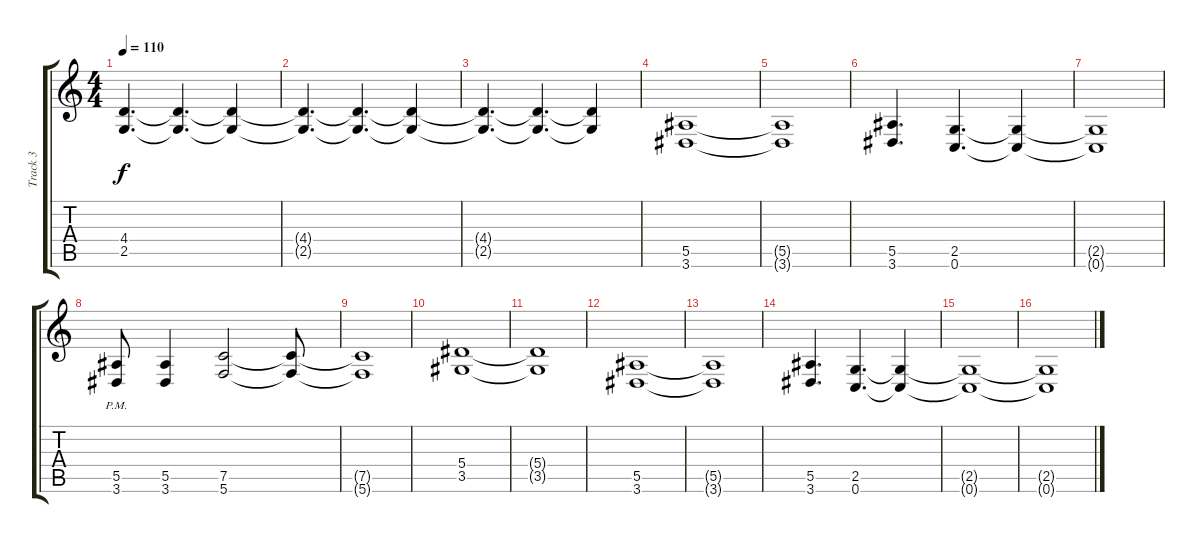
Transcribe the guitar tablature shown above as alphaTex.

\track ("Track 3" "Track 3") {instrument distortionguitar}
\staff {score tabs}
\tuning (C4 G3 Eb3 Bb2 F2 C2) {hide}
\ts (4 4)
\tempo 110
\clef g2
\ks c
(4.4{t} 2.5{t}).4{d dy f} (4.4{t} 2.5{t}).4{d} (4.4{t} 2.5{t}).4 |
(4.4{t} 2.5{t}).4{d} (4.4{t} 2.5{t}).4{d} (4.4{t} 2.5{t}).4 |
(4.4{t} 2.5{t}).4{d} (4.4{t} 2.5{t}).4{d} (4.4{t} 2.5{t}).4 |
(5.5 3.6).1 |
(5.5{t} 3.6{t}).1 |
(5.5 3.6).4{d} (2.5 0.6).4{d} (2.5{t} 0.6{t}).4 |
(2.5{t} 0.6{t}).1 |
(5.5{pm} 3.6{pm}).8 (5.5 3.6).4 (7.5 5.6).2 (7.5{t} 5.6{t}).8 |
(7.5{t} 5.6{t}).1 |
(5.4 3.5).1 |
(5.4{t} 3.5{t}).1 |
(5.5 3.6).1 |
(5.5{t} 3.6{t}).1 |
(5.5 3.6).4{d} (2.5 0.6).4{d} (2.5{t} 0.6{t}).4 |
(2.5{t} 0.6{t}).1 |
(2.5{t} 0.6{t}).1
